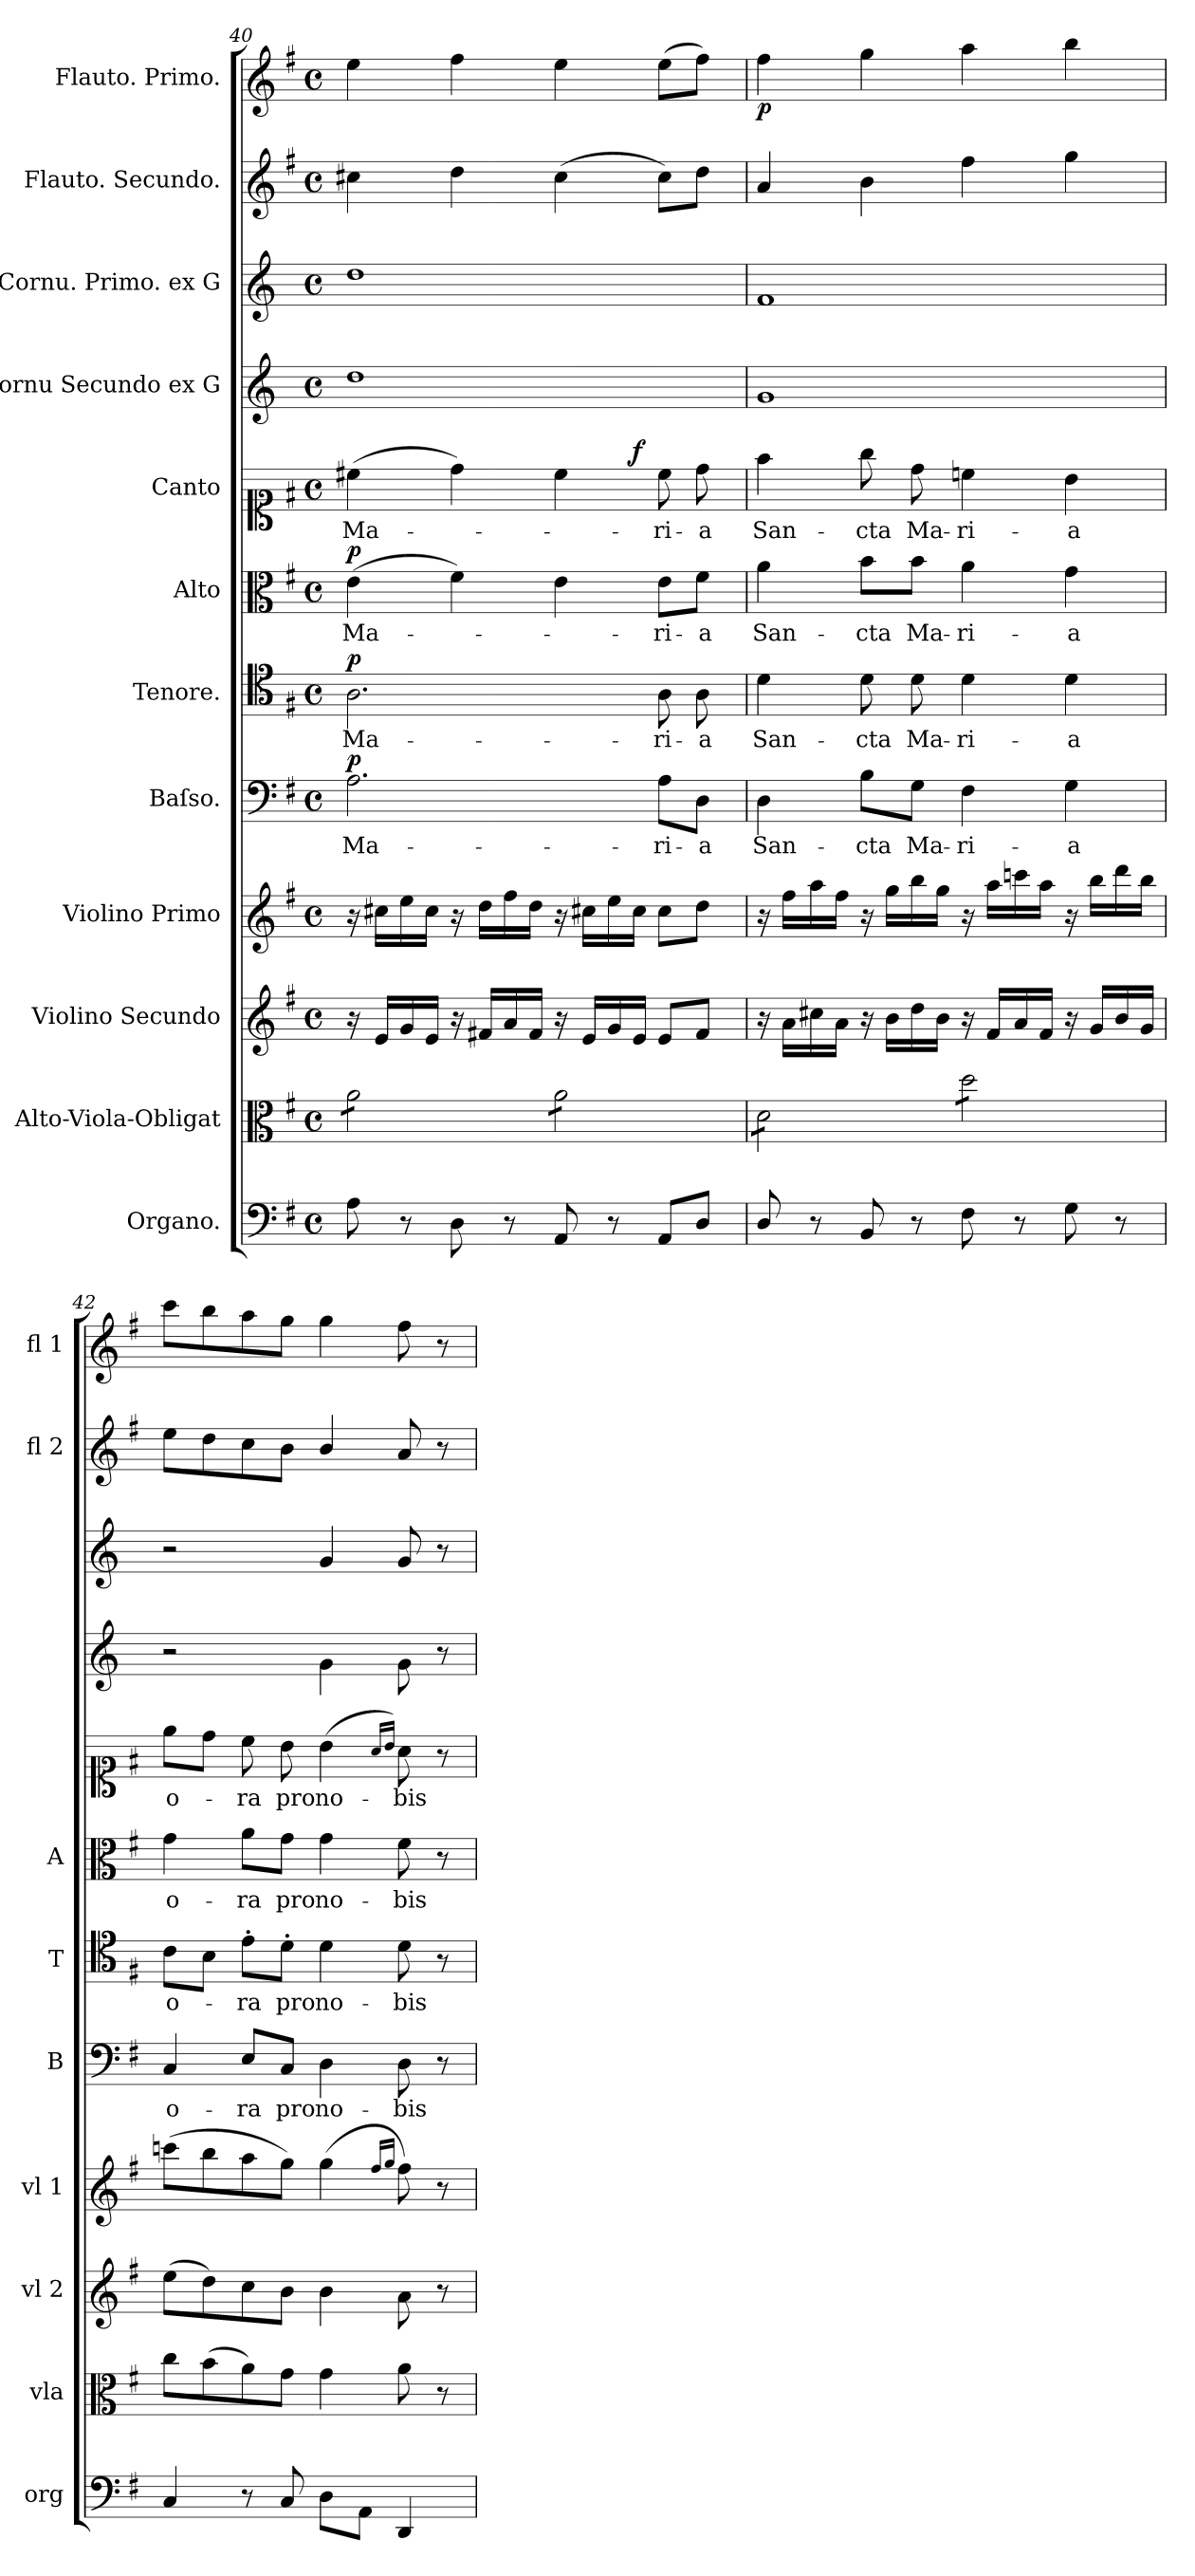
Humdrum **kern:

**kern	**dynam	**kern	**kern	**dynam	**kern	**dynam	**kern	**text	**dynam	**kern	**text	**dynam	**kern	**text	**dynam	**kern	**text	**dynam	**kern	**kern	**dynam	**kern	**dynam	**kern	**dynam
*part12	*part12	*part11	*part10	*part10	*part9	*part9	*part8	*part8	*part8	*part7	*part7	*part7	*part6	*part6	*part6	*part5	*part5	*part5	*part4	*part3	*part3	*part2	*part2	*part1	*part1
*staff12	*staff12	*staff11	*staff10	*staff10	*staff9	*staff9	*staff8	*staff8	*staff8	*staff7	*staff7	*staff7	*staff6	*staff6	*staff6	*staff5	*staff5	*staff5	*staff4	*staff3	*staff3	*staff2	*staff2	*staff1	*staff1
*I"Organo.	*	*I"Alto-Viola-Obligat	*I"Violino Secundo	*	*I"Violino Primo	*	*I"Baſso.	*	*	*I"Tenore.	*	*	*I"Alto	*	*	*I"Canto	*	*	*I"Cornu Secundo ex G	*I"Cornu. Primo. ex G	*	*I"Flauto. Secundo.	*	*I"Flauto. Primo.	*
*I'org	*	*I'vla	*I'vl 2	*	*I'vl 1	*	*I'B	*	*	*I'T	*	*	*I'A	*	*	*	*	*	*	*	*	*I'fl 2	*	*I'fl 1	*
*clefF4	*	*clefC3	*clefG2	*	*clefG2	*	*clefF4	*	*	*clefC4	*	*	*clefC3	*	*	*clefC1	*	*	*clefG2	*clefG2	*	*clefG2	*	*clefG2	*
*	*	*	*	*	*	*	*	*	*	*	*	*	*	*	*	*	*	*	*ITrd3c5	*ITrd3c5	*	*	*	*	*
*k[f#]	*	*k[f#]	*k[f#]	*	*k[f#]	*	*k[f#]	*	*	*k[f#]	*	*	*k[f#]	*	*	*k[f#]	*	*	*k[f#]	*k[f#]	*	*k[f#]	*	*k[f#]	*
*G:	*	*G:	*G:	*	*G:	*	*G:	*	*	*G:	*	*	*G:	*	*	*G:	*	*	*G:	*G:	*	*G:	*	*G:	*
*M4/4	*	*M4/4	*M4/4	*	*M4/4	*	*M4/4	*	*	*M4/4	*	*	*M4/4	*	*	*M4/4	*	*	*M4/4	*M4/4	*	*M4/4	*	*M4/4	*
*met(c)	*	*met(c)	*met(c)	*	*met(c)	*	*met(c)	*	*	*met(c)	*	*	*met(c)	*	*	*met(c)	*	*	*met(c)	*met(c)	*	*met(c)	*	*met(c)	*
=40	=40	=40	=40	=40	=40	=40	=40	=40	=40	=40	=40	=40	=40	=40	=40	=40	=40	=40	=40	=40	=40	=40	=40	=40	=40
!	!	!	!	!	!	!	!	!	!LO:DY:a	!	!	!LO:DY:a	!	!	!LO:DY:a	!	!	!LO:DY:a	!	!	!LO:DY:b	!	!LO:DY:b	!	!LO:DY:b
*	*	*	*	*	*	*	*	*	*	*	*	*	*	*	*	*^	*	*	*	*	*	*	*	*	*
*	*	*tremolo	*	*	*	*	*	*	*	*	*	*	*	*	*	*	*	*	*	*	*	*	*	*	*	*
8A\	.	8a\L	16r	.	16r	.	2.A\	Ma-	p	2.A\	Ma-	p	(4e\	Ma-	p	(4cc#X\	2ryy	Ma-	pia	1a	1a	for	4cc#X\	fote	4ee\	for
.	.	.	16e/LL	.	16cc#X\LL	.	.	.	.	.	.	.	.	.	.	.	.	.	.	.	.	.	.	.	.	.
8r	.	8a\	16g/	.	16ee\	.	.	.	.	.	.	.	.	.	.	.	.	.	.	.	.	.	.	.	.	.
.	.	.	16e/JJ	.	16cc#\JJ	.	.	.	.	.	.	.	.	.	.	.	.	.	.	.	.	.	.	.	.	.
8D\	.	8a\	16r	.	16r	.	.	.	.	.	.	.	4f#\)	.	.	4dd\)	.	.	.	.	.	.	4dd\	.	4ff#\	.
.	.	.	16f#X/LL	.	16dd\LL	.	.	.	.	.	.	.	.	.	.	.	.	.	.	.	.	.	.	.	.	.
8r	.	8a\J	16a/	.	16ff#\	.	.	.	.	.	.	.	.	.	.	.	.	.	.	.	.	.	.	.	.	.
.	.	.	16f#/JJ	.	16dd\JJ	.	.	.	.	.	.	.	.	.	.	.	.	.	.	.	.	.	.	.	.	.
8AA/	.	8a\L	16r	.	16r	.	.	.	.	.	.	.	4e\	.	.	4cc#\	8.ryy	.	.	.	.	.	(4cc#\	.	4ee\	.
!	!	!	!	!LO:DY:b	!	!	!	!	!	!	!	!	!	!	!	!	!	!	!	!	!	!	!	!	!	!
.	.	.	16e/LL	for	16cc#X\LL	.	.	.	.	.	.	.	.	.	.	.	.	.	.	.	.	.	.	.	.	.
8r	.	8a\	16g/	.	16ee\	.	.	.	.	.	.	.	.	.	.	.	.	.	.	.	.	.	.	.	.	.
!	!	!	!	!	!	!	!	!	!	!	!	!	!	!	!	!	!	!	!LO:DY:a	!	!	!	!	!	!	!
.	.	.	16e/JJ	.	16cc#\JJ	.	.	.	.	.	.	.	.	.	.	.	4ryy	.	f	.	.	.	.	.	.	.
!	!	!	!	!	!	!LO:DY:b	!	!	!	!	!	!	!	!	!	!	!	!	!	!	!	!	!	!	!	!LO:DY:b
8AA/L	.	8a\	8e/L	.	8cc#\L	for&colon;	8A\L	-ri-	.	8A\	-ri-	.	8e\L	-ri-	.	8cc#\	.	-ri-	.	.	.	.	8cc#\L)	.	(8ee\L	fr
8D/J	.	8a\J	8f#/J	.	8dd\J	.	8D\J	-a	.	8A\	-a	.	8f#\J	-a	.	8dd\	.	-a	.	.	.	.	8dd\J	.	8ff#\J)	.
.	.	.	.	.	.	.	.	.	.	.	.	.	.	.	.	.	16ryy	.	.	.	.	.	.	.	.	.
=41	=41	=41	=41	=41	=41	=41	=41	=41	=41	=41	=41	=41	=41	=41	=41	=41	=41	=41	=41	=41	=41	=41	=41	=41	=41	=41
!	!LO:DY:b	!	!	!	!	!	!	!	!	!	!	!	!	!	!	!	!	!	!	!	!	!LO:DY:b	!	!	!	!LO:DY:b
*	*	*	*	*	*	*	*	*	*	*	*	*	*	*	*	*v	*v	*	*	*	*	*	*	*	*	*
8D/	piano	8d\L	16r	.	16r	.	4D\	San-	.	4d\	San-	.	4a\	San-	.	4ff#\	San-	.	1d	1c	pi	4a/	.	4ff#\	p.
!	!	!	!	!LO:DY:b	!	!LO:DY:b	!	!	!	!	!	!	!	!	!	!	!	!	!	!	!	!	!	!	!
.	.	.	16a\LL	piano	16ff#\LL	piano	.	.	.	.	.	.	.	.	.	.	.	.	.	.	.	.	.	.	.
8r	.	8d\	16cc#X\	.	16aa\	.	.	.	.	.	.	.	.	.	.	.	.	.	.	.	.	.	.	.	.
.	.	.	16a\JJ	.	16ff#\JJ	.	.	.	.	.	.	.	.	.	.	.	.	.	.	.	.	.	.	.	.
8BB/	.	8d\	16r	.	16r	.	8B\L	-cta	.	8d\	-cta	.	8b\L	-cta	.	8gg\	-cta	.	.	.	.	4b\	.	4gg\	.
.	.	.	16b\LL	.	16gg\LL	.	.	.	.	.	.	.	.	.	.	.	.	.	.	.	.	.	.	.	.
8r	.	8d\J	16dd\	.	16bb\	.	8G\J	Ma-	.	8d\	Ma-	.	8b\J	Ma-	.	8dd\	Ma-	.	.	.	.	.	.	.	.
.	.	.	16b\JJ	.	16gg\JJ	.	.	.	.	.	.	.	.	.	.	.	.	.	.	.	.	.	.	.	.
8F#\	.	8dd\L	16r	.	16r	.	4F#\	-ri-	.	4d\	-ri-	.	4a\	-ri-	.	4ccn\	-ri-	.	.	.	.	4ff#\	.	4aa\	.
.	.	.	16f#/LL	.	16aa\LL	.	.	.	.	.	.	.	.	.	.	.	.	.	.	.	.	.	.	.	.
8r	.	8dd\	16a/	.	16cccn\	.	.	.	.	.	.	.	.	.	.	.	.	.	.	.	.	.	.	.	.
.	.	.	16f#/JJ	.	16aa\JJ	.	.	.	.	.	.	.	.	.	.	.	.	.	.	.	.	.	.	.	.
8G\	.	8dd\	16r	.	16r	.	4G\	-a	.	4d\	-a	.	4g\	-a	.	4b\	-a	.	.	.	.	4gg\	.	4bb\	.
.	.	.	16g/LL	.	16bb\LL	.	.	.	.	.	.	.	.	.	.	.	.	.	.	.	.	.	.	.	.
8r	.	8dd\J	16b/	.	16ddd\	.	.	.	.	.	.	.	.	.	.	.	.	.	.	.	.	.	.	.	.
*	*	*Xtremolo	*	*	*	*	*	*	*	*	*	*	*	*	*	*	*	*	*	*	*	*	*	*	*
.	.	.	16g/JJ	.	16bb\JJ	.	.	.	.	.	.	.	.	.	.	.	.	.	.	.	.	.	.	.	.
=42	=42	=42	=42	=42	=42	=42	=42	=42	=42	=42	=42	=42	=42	=42	=42	=42	=42	=42	=42	=42	=42	=42	=42	=42	=42
4C/	.	8cc\L	(8ee\L	.	(8cccn\L	.	4C/	o-	.	8c\L	o-	.	4g\	o-	.	8ee\L	o-	.	2r	2r	.	8ee\L	.	8ccc\L	.
.	.	(8b\	8dd\)	.	8bb\	.	.	.	.	8B\J	.	.	.	.	.	8dd\J	.	.	.	.	.	8dd\	.	8bb\	.
8r	.	8a\)	8cc\	.	8aa\	.	8E/L	-ra	.	8e'\L	-ra	.	8a\L	-ra	.	8cc\	-ra	.	.	.	.	8cc\	.	8aa\	.
8C/	.	8g\J	8b\J	.	8gg\J)	.	8C/J	pro	.	8d'\J	pro	.	8g\J	pro	.	8b\	pro	.	.	.	.	8b\J	.	8gg\J	.
8D\L	.	4g\	4b\	.	(4gg\	.	4D\	no-	.	4d\	no-	.	4g\	no-	.	(4b\	no-	.	4d\	4d/	.	4b/	.	4gg\	.
8AA\J	.	.	.	.	.	.	.	.	.	.	.	.	.	.	.	.	.	.	.	.	.	.	.	.	.
.	.	.	.	.	16qqff#/LL	.	.	.	.	.	.	.	.	.	.	16qqa/LL	.	.	.	.	.	.	.	.	.
.	.	.	.	.	16qqgg/JJ	.	.	.	.	.	.	.	.	.	.	16qqb/JJ)	.	.	.	.	.	.	.	.	.
4DD/	.	8a\	8a\	.	8ff#\)	.	8D\	-bis	.	8d\	-bis	.	8f#\	-bis	.	8a\	-bis	.	8d\	8d/	.	8a/	.	8ff#\	.
.	.	8r	8r	.	8r	.	8r	.	.	8r	.	.	8r	.	.	8r	.	.	8r	8r	.	8r	.	8r	.
=	=	=	=	=	=	=	=	=	=	=	=	=	=	=	=	=	=	=	=	=	=	=	=	=	=
*-	*-	*-	*-	*-	*-	*-	*-	*-	*-	*-	*-	*-	*-	*-	*-	*-	*-	*-	*-	*-	*-	*-	*-	*-	*-
